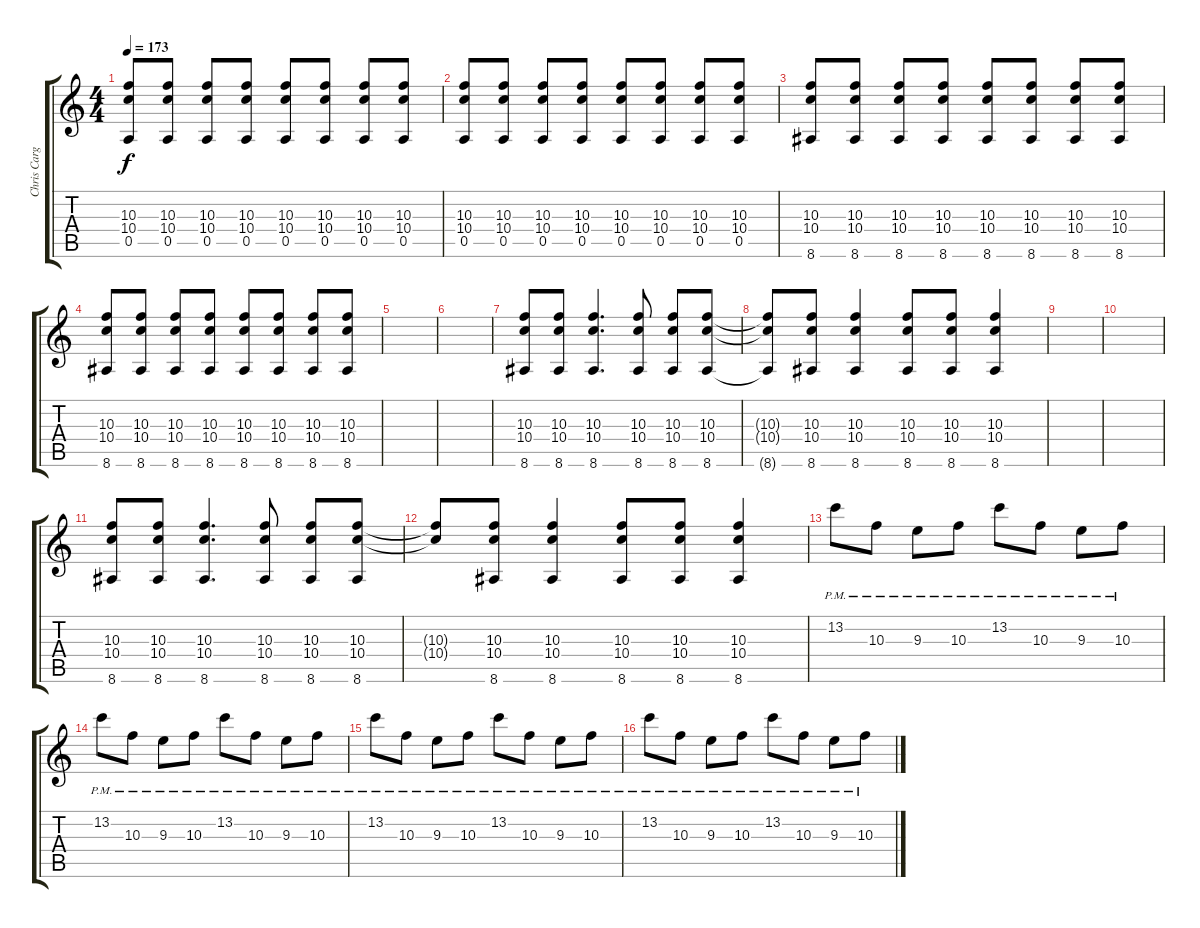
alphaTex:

\track ("Chris Cargile" "Chris Carg") {instrument distortionguitar}
\staff {score tabs}
\tuning (E4 B3 G3 D3 A2 D2) {hide}
\ts (4 4)
\tempo 173
\clef g2
\ks c
(10.3{t} 10.4{t} 0.5{t}).8{dy f} (10.3 10.4 0.5).8 (10.3 10.4 0.5).8 (10.3 10.4 0.5).8 (10.3 10.4 0.5).8 (10.3 10.4 0.5).8 (10.3 10.4 0.5).8 (10.3 10.4 0.5).8 |
(10.3 10.4 0.5).8 (10.3 10.4 0.5).8 (10.3 10.4 0.5).8 (10.3 10.4 0.5).8 (10.3 10.4 0.5).8 (10.3 10.4 0.5).8 (10.3 10.4 0.5).8 (10.3 10.4 0.5).8 |
(10.3 10.4 8.6).8 (10.3 10.4 8.6).8 (10.3 10.4 8.6).8 (10.3 10.4 8.6).8 (10.3 10.4 8.6).8 (10.3 10.4 8.6).8 (10.3 10.4 8.6).8 (10.3 10.4 8.6).8 |
(10.3 10.4 8.6).8 (10.3 10.4 8.6).8 (10.3 10.4 8.6).8 (10.3 10.4 8.6).8 (10.3 10.4 8.6).8 (10.3 10.4 8.6).8 (10.3 10.4 8.6).8 (10.3 10.4 8.6).8 |
|
|
(10.3 10.4 8.6).8 (10.3 10.4 8.6).8 (10.3 10.4 8.6).4{d} (10.3 10.4 8.6).8 (10.3 10.4 8.6).8 (10.3 10.4 8.6).8 |
(10.3{t} 10.4{t} 8.6{t}).8 (10.3 10.4 8.6).8 (10.3 10.4 8.6).4 (10.3 10.4 8.6).8 (10.3 10.4 8.6).8 (10.3 10.4 8.6).4 |
|
|
(10.3 10.4 8.6).8 (10.3 10.4 8.6).8 (10.3 10.4 8.6).4{d} (10.3 10.4 8.6).8 (10.3 10.4 8.6).8 (10.3 10.4 8.6).8 |
(10.3{t} 10.4{t}).8 (10.3 10.4 8.6).8 (10.3 10.4 8.6).4 (10.3 10.4 8.6).8 (10.3 10.4 8.6).8 (10.3 10.4 8.6).4 |
13.2{pm}.8 10.3{pm}.8 9.3{pm}.8 10.3{pm}.8 13.2{pm}.8 10.3{pm}.8 9.3{pm}.8 10.3{pm}.8 |
13.2{pm}.8 10.3{pm}.8 9.3{pm}.8 10.3{pm}.8 13.2{pm}.8 10.3{pm}.8 9.3{pm}.8 10.3{pm}.8 |
13.2{pm}.8 10.3{pm}.8 9.3{pm}.8 10.3{pm}.8 13.2{pm}.8 10.3{pm}.8 9.3{pm}.8 10.3{pm}.8 |
13.2{pm}.8 10.3{pm}.8 9.3{pm}.8 10.3{pm}.8 13.2{pm}.8 10.3{pm}.8 9.3{pm}.8 10.3{pm}.8
